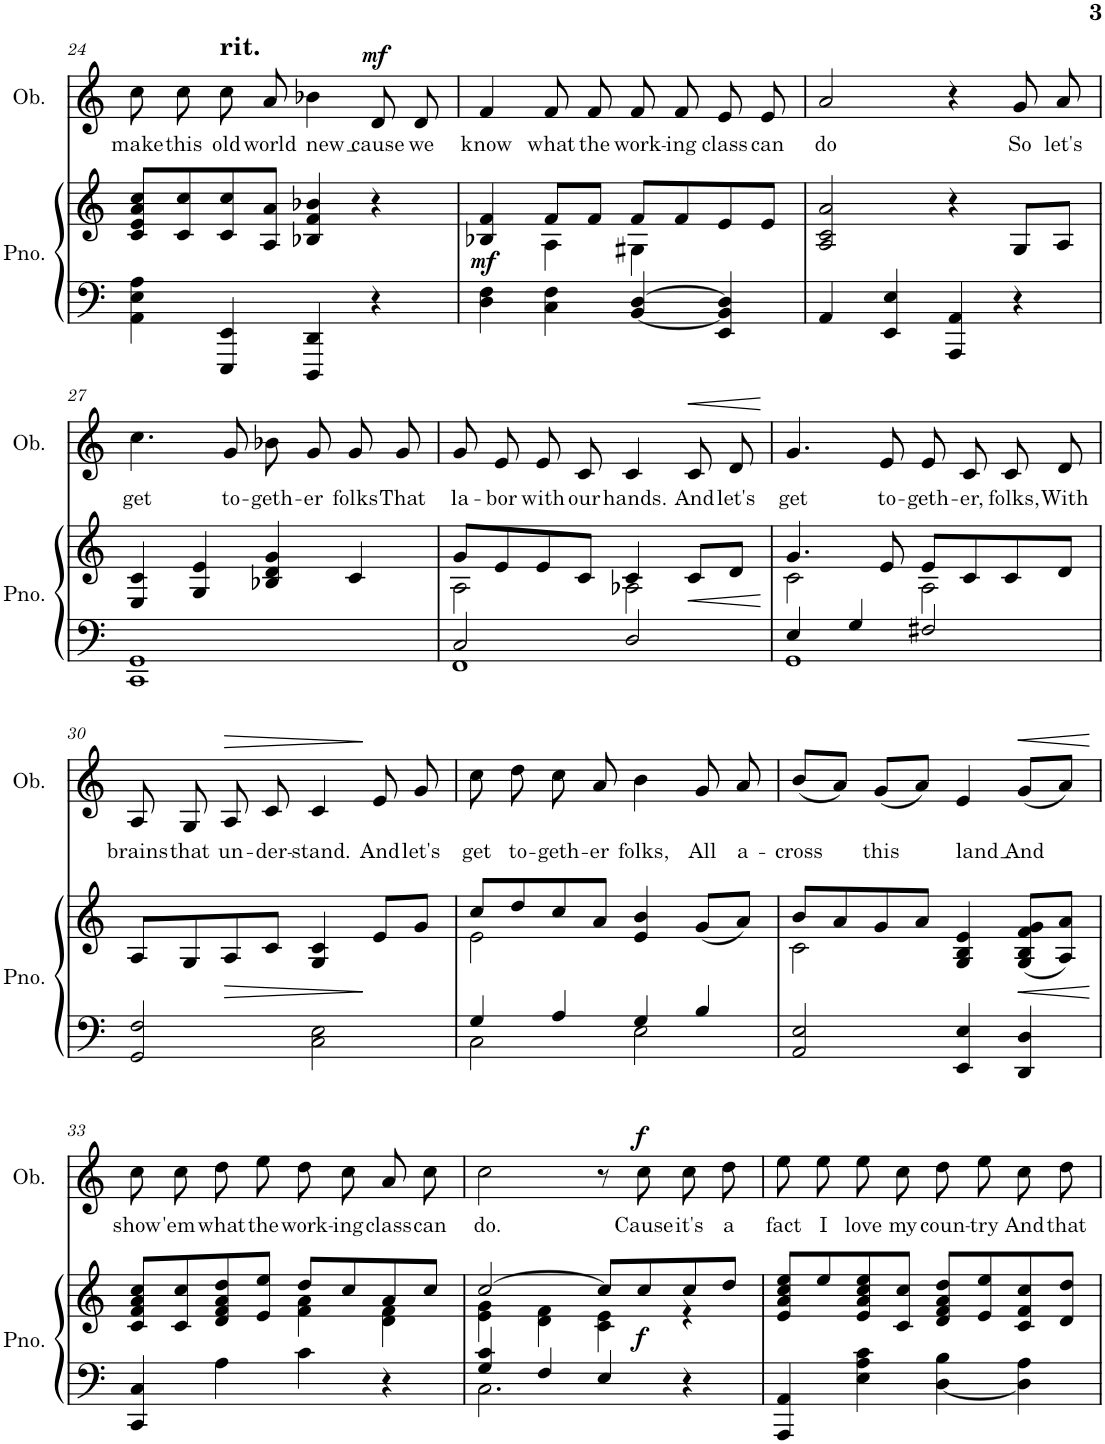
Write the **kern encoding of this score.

**kern	**kern	**dynam	**kern	**text	**dynam
*part2	*part2	*part2	*part1	*part1	*part1
*staff3	*staff2	*staff2/3	*staff1	*staff1	*staff1
*I"Piano	*	*	*I"Oboe	*	*
*I'Pno.	*	*	*I'Ob.	*	*
!!LO:PB:g=z
*clefF4	*clefG2	*	*clefG2	*	*
*k[]	*k[]	*	*k[]	*	*
*M4/4	*M4/4	*	*M4/4	*	*
*met(c)	*met(c)	*	*met(c)	*	*
=24	=24	=24	=24	=24	=24
!	!	!	!	!LO:LY:b	!
4AA\ 4E\ 4A\	8c/ 8e/ 8a/ 8cc/L	.	8cc\	make	.
!	!	!	!	!LO:LY:b	!
.	8c/ 8cc/	.	8cc\	this	.
!	!	!	!LO:TX:a:t=rit.	!	!
!	!	!	!	!LO:LY:b	!
4EEE/ 4EE/	8c/ 8cc/	.	8cc\	old	.
!	!	!	!	!LO:LY:b	!
.	8A/ 8a/J	.	8a/	world	.
!	!	!	!	!LO:LY:b	!
4DDD/ 4DD/	4B-X/ 4f/ 4b-X/	.	4b-X\	new	.
!	!	!	!	!LO:LY:b	!LO:DY:a
4r	4r	.	8d/	cause	mf
!	!	!	!	!LO:LY:b	!
.	.	.	8d/	we	.
=25	=25	=25	=25	=25	=25
*	*^	*	*	*	*
!	!	!	!LO:DY:b	!	!LO:LY:b	!
4D\ 4F\	4B-X/ 4f/	4ryy	mf	4f/	know	.
!	!	!	!	!	!LO:LY:b	!
4C\ 4F\	8f/L	4A\	.	8f/	what	.
!	!	!	!	!	!LO:LY:b	!
.	8f/J	.	.	8f/	the	.
!	!	!	!	!	!LO:LY:b	!
[4BB/ [4D/	8f/L	4G#X\	.	8f/	work-	.
!	!	!	!	!	!LO:LY:b	!
.	8f/	.	.	8f/	-ing	.
!	!	!	!	!	!LO:LY:b	!
4EE/ 4BB/] 4D/]	8e/	4ryy	.	8e/	class	.
!	!	!	!	!	!LO:LY:b	!
.	8e/J	.	.	8e/	can	.
*	*v	*v	*	*	*	*
=26	=26	=26	=26	=26	=26
!	!	!	!	!LO:LY:b	!
4AA/	2A/ 2c/ 2a/	.	2a/	do	.
4EE/ 4E/	.	.	.	.	.
4AAA/ 4AA/	4r	.	4r	.	.
!	!	!	!	!LO:LY:b	!
4r	8G/L	.	8g/	So	.
!	!	!	!	!LO:LY:b	!
.	8A/J	.	8a/	let's	.
!!LO:LB:g=z
=27	=27	=27	=27	=27	=27
!	!	!	!	!LO:LY:b	!
1CC 1GG	4E/ 4c/	.	4.cc\	get	.
.	4G/ 4e/	.	.	.	.
!	!	!	!	!LO:LY:b	!
.	.	.	8g/	to-	.
!	!	!	!	!LO:LY:b	!
.	4B-X/ 4d/ 4g/	.	8b-X\	-geth-	.
!	!	!	!	!LO:LY:b	!
.	.	.	8g/	-er	.
!	!	!	!	!LO:LY:b	!
.	4c/	.	8g/	folks	.
!	!	!	!	!LO:LY:b	!
.	.	.	8g/	That	.
=28	=28	=28	=28	=28	=28
*^	*^	*	*	*	*
!	!	!	!	!	!	!LO:LY:b	!
2C/	1FF	8g/L	2A\	.	8g/	la-	.
!	!	!	!	!	!	!LO:LY:b	!
.	.	8e/	.	.	8e/	-bor	.
!	!	!	!	!	!	!LO:LY:b	!
.	.	8e/	.	.	8e/	with	.
!	!	!	!	!	!	!LO:LY:b	!
.	.	8c/J	.	.	8c/	our	.
!	!	!	!	!	!	!LO:LY:b	!
2D/	.	4c/	2A-X\	.	4c/	hands.	.
!	!	!	!	!LO:HP:b	!	!LO:LY:b	!LO:HP:b
.	.	8c/L	.	<	8c/	And	<
!	!	!	!	!	!	!LO:LY:b	!
.	.	8d/J	.	.	8d/	let's	.
*v	*v	*	*	*	*	*	*
*	*v	*v	*	*	*	*
.	.	[	.	.	[
=29	=29	=29	=29	=29	=29
*^	*^	*	*	*	*
!	!	!	!	!	!	!LO:LY:b	!
4E/	1GG	4.g/	2c\	.	4.g/	get	.
4G/	.	.	.	.	.	.	.
!	!	!	!	!	!	!LO:LY:b	!
.	.	8e/	.	.	8e/	to-	.
!	!	!	!	!	!	!LO:LY:b	!
2F#X/	.	8e/L	2A\	.	8e/	-geth-	.
!	!	!	!	!	!	!LO:LY:b	!
.	.	8c/	.	.	8c/	-er,	.
!	!	!	!	!	!	!LO:LY:b	!
.	.	8c/	.	.	8c/	folks,	.
!	!	!	!	!	!	!LO:LY:b	!
.	.	8d/J	.	.	8d/	With	.
*v	*v	*	*	*	*	*	*
*	*v	*v	*	*	*	*
!!LO:LB:g=z
=30	=30	=30	=30	=30	=30
!	!	!	!	!LO:LY:b	!
2GG/ 2F/	8A/L	.	8A/	brains	.
!	!	!	!	!LO:LY:b	!
.	8G/	.	8G/	that	.
!	!	!LO:HP:b	!	!LO:LY:b	!LO:HP:b
.	8A/	>	8A/	un-	>
!	!	!	!	!LO:LY:b	!
.	8c/J	.	8c/	-der-	.
!	!	!	!	!LO:LY:b	!
2C\ 2E\	4G/ 4c/	.	4c/	-stand.	.
!	!	!	!	!LO:LY:b	!
.	8e/L	]	8e/	And	]
!	!	!	!	!LO:LY:b	!
.	8g/J	.	8g/	let's	.
=31	=31	=31	=31	=31	=31
*^	*^	*	*	*	*
!	!	!	!	!	!	!LO:LY:b	!
4G/	2C\	8cc/L	2e\	.	8cc\	get	.
!	!	!	!	!	!	!LO:LY:b	!
.	.	8dd/	.	.	8dd\	to-	.
!	!	!	!	!	!	!LO:LY:b	!
4A/	.	8cc/	.	.	8cc\	-geth-	.
!	!	!	!	!	!	!LO:LY:b	!
.	.	8a/J	.	.	8a/	-er	.
!	!	!	!	!	!	!LO:LY:b	!
4G/	2E\	4e/ 4b/	2ryy	.	4b\	folks,	.
!	!	!	!	!	!	!LO:LY:b	!
4B/	.	(8g/L	.	.	8g/	All	.
!	!	!	!	!	!	!LO:LY:b	!
.	.	8a/J)	.	.	8a/	a-	.
*v	*v	*	*	*	*	*	*
=32	=32	=32	=32	=32	=32	=32
!	!	!	!	!	!LO:LY:b	!
2AA/ 2E/	8b/L	2c\	.	(8b/L	-cross	.
.	8a/	.	.	8a/J)	.	.
!	!	!	!	!	!LO:LY:b	!
.	8g/	.	.	(8g/L	this	.
.	8a/J	.	.	8a/J)	.	.
!	!	!	!	!	!LO:LY:b	!
4EE/ 4E/	4G/ 4B/ 4e/	2ryy	.	4e/	land	.
!	!	!	!LO:HP:b	!	!LO:LY:b	!LO:HP:b
4DD/ 4D/	(8G/ 8B/ 8f/ 8g/L	.	<	(8g/L	And	<
.	8A/ 8a/J)	.	.	8a/J)	.	.
*	*v	*v	*	*	*	*
.	.	[	.	.	[
!!LO:LB:g=z
=33	=33	=33	=33	=33	=33
*	*^	*	*	*	*
!	!	!	!	!	!LO:LY:b	!
4CC/ 4C/	8c/ 8f/ 8a/ 8cc/L	2ryy	.	8cc\	show	.
!	!	!	!	!	!LO:LY:b	!
.	8c/ 8cc/	.	.	8cc\	'em	.
!	!	!	!	!	!LO:LY:b	!
4A\	8d/ 8f/ 8a/ 8dd/	.	.	8dd\	what	.
!	!	!	!	!	!LO:LY:b	!
.	8e/ 8ee/J	.	.	8ee\	the	.
!	!	!	!	!	!LO:LY:b	!
4c\	8dd/L	4f\ 4a\	.	8dd\	work-	.
!	!	!	!	!	!LO:LY:b	!
.	8cc/	.	.	8cc\	-ing	.
!	!	!	!	!	!LO:LY:b	!
4r	8a/	4d\ 4f\	.	8a/	class	.
!	!	!	!	!	!LO:LY:b	!
.	8cc/J	.	.	8cc\	can	.
=34	=34	=34	=34	=34	=34	=34
*^	*	*	*	*	*	*
!	!	!	!	!	!	!LO:LY:b	!
4G/ 4c/	2.C\	[2cc/	4e\ 4g\	.	2cc\	do.	.
4F/	.	.	4d\ 4f\	.	.	.	.
4E/	.	8cc/L]	4c\ 4e\	.	8r	.	.
!	!	!	!	!LO:DY:b	!	!LO:LY:b	!LO:DY:a
.	.	8cc/	.	f	8cc\	Cause	f
!	!	!	!	!	!	!LO:LY:b	!
4r	4ryy	8cc/	4r	.	8cc\	it's	.
!	!	!	!	!	!	!LO:LY:b	!
.	.	8dd/J	.	.	8dd\	a	.
*v	*v	*	*	*	*	*	*
*	*v	*v	*	*	*	*
=35	=35	=35	=35	=35	=35
!	!	!	!	!LO:LY:b	!
4AAA/ 4AA/	8e/ 8a/ 8cc/ 8ee/L	.	8ee\	fact	.
!	!	!	!	!LO:LY:b	!
.	8ee/	.	8ee\	I	.
!	!	!	!	!LO:LY:b	!
4E\ 4A\ 4c\	8e/ 8a/ 8cc/ 8ee/	.	8ee\	love	.
!	!	!	!	!LO:LY:b	!
.	8c/ 8cc/J	.	8cc\	my	.
!	!	!	!	!LO:LY:b	!
[4D\ 4B\	8d/ 8f/ 8a/ 8dd/L	.	8dd\	coun-	.
!	!	!	!	!LO:LY:b	!
.	8e/ 8ee/	.	8ee\	-try	.
!	!	!	!	!LO:LY:b	!
4D\] 4A\	8c/ 8f/ 8cc/	.	8cc\	And	.
!	!	!	!	!LO:LY:b	!
.	8d/ 8dd/J	.	8dd\	that	.
=	=	=	=	=	=
*-	*-	*-	*-	*-	*-
